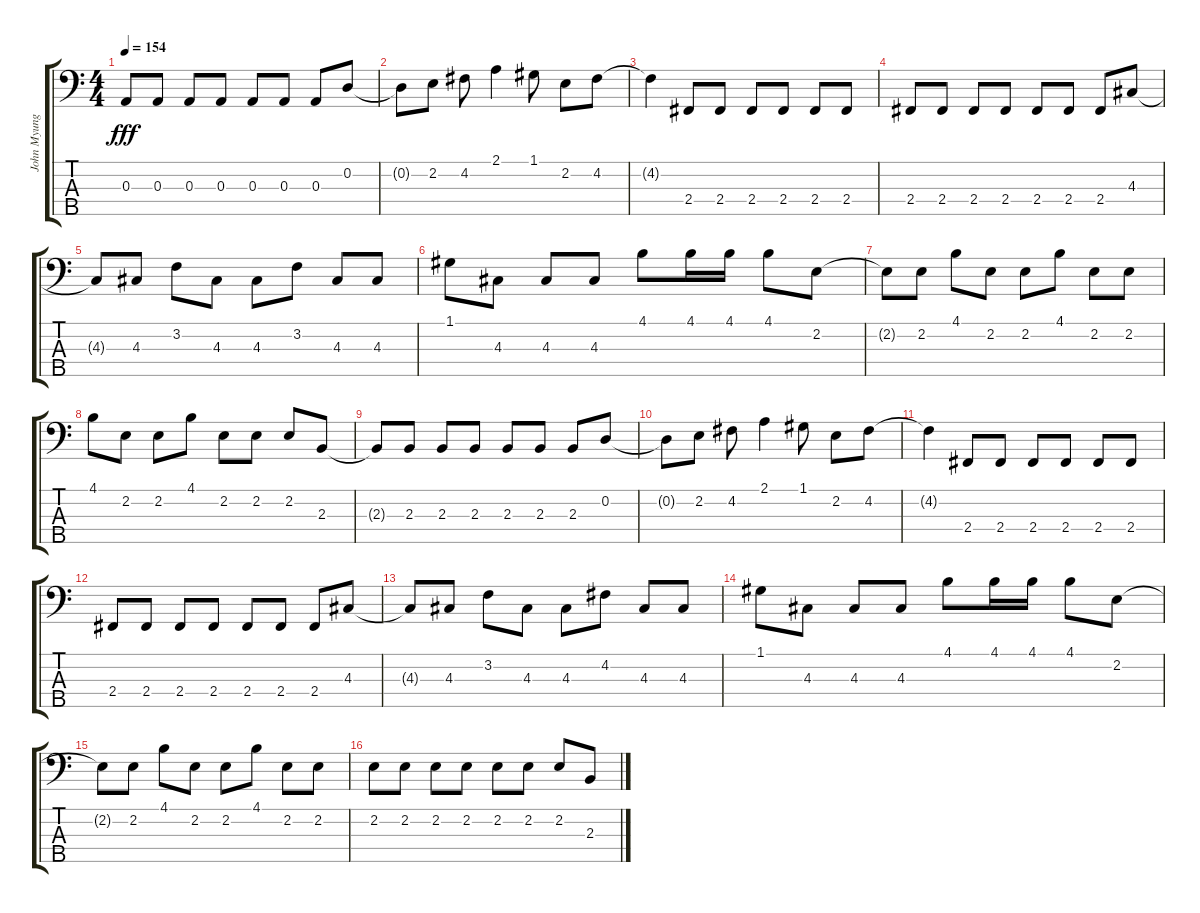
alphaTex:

\track ("John Myung" "John Myung") {instrument electricbassfinger}
\staff {score tabs}
\tuning (G2 D2 A1 E1 B0) {hide}
\ts (4 4)
\tempo 154
\clef f4
\ks c
0.3{t}.8{dy fff} 0.3.8 0.3.8 0.3.8 0.3.8 0.3.8 0.3.8 0.2.8 |
0.2{t}.8 2.2.8 4.2.8 2.1.4 1.1.8 2.2.8 4.2.8 |
4.2{t}.4 2.4.8 2.4.8 2.4.8 2.4.8 2.4.8 2.4.8 |
2.4.8 2.4.8 2.4.8 2.4.8 2.4.8 2.4.8 2.4.8 4.3.8 |
4.3{t}.8 4.3.8 3.2.8 4.3.8 4.3.8 3.2.8 4.3.8 4.3.8 |
1.1.8 4.3.8 4.3.8 4.3.8 4.1.8 4.1.16 4.1.16 4.1.8 2.2.8 |
2.2{t}.8 2.2.8 4.1.8 2.2.8 2.2.8 4.1.8 2.2.8 2.2.8 |
4.1.8 2.2.8 2.2.8 4.1.8 2.2.8 2.2.8 2.2.8 2.3.8 |
2.3{t}.8 2.3.8 2.3.8 2.3.8 2.3.8 2.3.8 2.3.8 0.2.8 |
0.2{t}.8 2.2.8 4.2.8 2.1.4 1.1.8 2.2.8 4.2.8 |
4.2{t}.4 2.4.8 2.4.8 2.4.8 2.4.8 2.4.8 2.4.8 |
2.4.8 2.4.8 2.4.8 2.4.8 2.4.8 2.4.8 2.4.8 4.3.8 |
4.3{t}.8 4.3.8 3.2.8 4.3.8 4.3.8 4.2.8 4.3.8 4.3.8 |
1.1.8 4.3.8 4.3.8 4.3.8 4.1.8 4.1.16 4.1.16 4.1.8 2.2.8 |
2.2{t}.8 2.2.8 4.1.8 2.2.8 2.2.8 4.1.8 2.2.8 2.2.8 |
2.2.8 2.2.8 2.2.8 2.2.8 2.2.8 2.2.8 2.2.8 2.3.8
